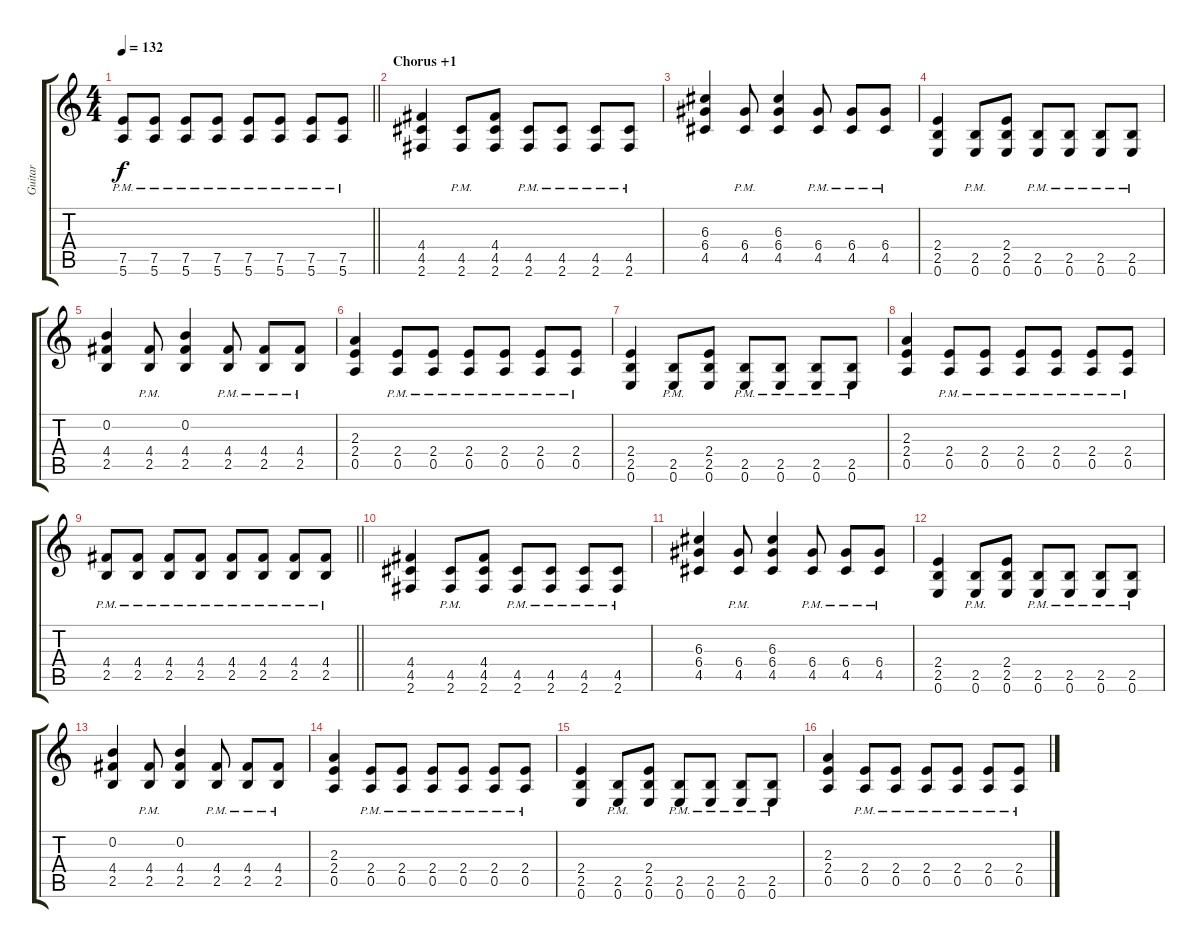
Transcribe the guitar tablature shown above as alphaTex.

\track ("Guitar" "Guitar") {instrument distortionguitar}
\staff {score tabs}
\tuning (E4 B3 G3 D3 A2 E2) {hide}
\ts (4 4)
\tempo 132
\clef g2
\barLineRight lightlight
\ks c
(7.5{pm} 5.6{pm}).8{dy f} (7.5{pm} 5.6{pm}).8 (7.5{pm} 5.6{pm}).8 (7.5{pm} 5.6{pm}).8 (7.5{pm} 5.6{pm}).8 (7.5{pm} 5.6{pm}).8 (7.5{pm} 5.6{pm}).8 (7.5{pm} 5.6{pm}).8 |
\section ("" "Chorus +1")
(4.4 4.5 2.6).4 (4.5{pm} 2.6{pm}).8 (4.4 4.5 2.6).8 (4.5{pm} 2.6{pm}).8 (4.5{pm} 2.6{pm}).8 (4.5{pm} 2.6{pm}).8 (4.5{pm} 2.6{pm}).8 |
(6.3 6.4 4.5).4 (6.4{pm} 4.5{pm}).8 (6.3 6.4 4.5).4 (6.4{pm} 4.5{pm}).8 (6.4{pm} 4.5{pm}).8 (6.4{pm} 4.5{pm}).8 |
(2.4 2.5 0.6).4 (2.5{pm} 0.6{pm}).8 (2.4 2.5 0.6).8 (2.5{pm} 0.6{pm}).8 (2.5{pm} 0.6{pm}).8 (2.5{pm} 0.6{pm}).8 (2.5{pm} 0.6{pm}).8 |
(0.2 4.4 2.5).4 (4.4{pm} 2.5{pm}).8 (0.2 4.4 2.5).4 (4.4{pm} 2.5{pm}).8 (4.4{pm} 2.5{pm}).8 (4.4{pm} 2.5{pm}).8 |
(2.3 2.4 0.5).4 (2.4{pm} 0.5{pm}).8 (2.4{pm} 0.5{pm}).8 (2.4{pm} 0.5{pm}).8 (2.4{pm} 0.5{pm}).8 (2.4{pm} 0.5{pm}).8 (2.4{pm} 0.5{pm}).8 |
(2.4 2.5 0.6).4 (2.5{pm} 0.6{pm}).8 (2.4 2.5 0.6).8 (2.5{pm} 0.6{pm}).8 (2.5{pm} 0.6{pm}).8 (2.5{pm} 0.6{pm}).8 (2.5{pm} 0.6{pm}).8 |
(2.3 2.4 0.5).4 (2.4{pm} 0.5{pm}).8 (2.4{pm} 0.5{pm}).8 (2.4{pm} 0.5{pm}).8 (2.4{pm} 0.5{pm}).8 (2.4{pm} 0.5{pm}).8 (2.4{pm} 0.5{pm}).8 |
\barLineRight lightlight
(4.4{pm} 2.5{pm}).8 (4.4{pm} 2.5{pm}).8 (4.4{pm} 2.5{pm}).8 (4.4{pm} 2.5{pm}).8 (4.4{pm} 2.5{pm}).8 (4.4{pm} 2.5{pm}).8 (4.4{pm} 2.5{pm}).8 (4.4{pm} 2.5{pm}).8 |
(4.4 4.5 2.6).4 (4.5{pm} 2.6{pm}).8 (4.4 4.5 2.6).8 (4.5{pm} 2.6{pm}).8 (4.5{pm} 2.6{pm}).8 (4.5{pm} 2.6{pm}).8 (4.5{pm} 2.6{pm}).8 |
(6.3 6.4 4.5).4 (6.4{pm} 4.5{pm}).8 (6.3 6.4 4.5).4 (6.4{pm} 4.5{pm}).8 (6.4{pm} 4.5{pm}).8 (6.4{pm} 4.5{pm}).8 |
(2.4 2.5 0.6).4 (2.5{pm} 0.6{pm}).8 (2.4 2.5 0.6).8 (2.5{pm} 0.6{pm}).8 (2.5{pm} 0.6{pm}).8 (2.5{pm} 0.6{pm}).8 (2.5{pm} 0.6{pm}).8 |
(0.2 4.4 2.5).4 (4.4{pm} 2.5{pm}).8 (0.2 4.4 2.5).4 (4.4{pm} 2.5{pm}).8 (4.4{pm} 2.5{pm}).8 (4.4{pm} 2.5{pm}).8 |
(2.3 2.4 0.5).4 (2.4{pm} 0.5{pm}).8 (2.4{pm} 0.5{pm}).8 (2.4{pm} 0.5{pm}).8 (2.4{pm} 0.5{pm}).8 (2.4{pm} 0.5{pm}).8 (2.4{pm} 0.5{pm}).8 |
(2.4 2.5 0.6).4 (2.5{pm} 0.6{pm}).8 (2.4 2.5 0.6).8 (2.5{pm} 0.6{pm}).8 (2.5{pm} 0.6{pm}).8 (2.5{pm} 0.6{pm}).8 (2.5{pm} 0.6{pm}).8 |
(2.3 2.4 0.5).4 (2.4{pm} 0.5{pm}).8 (2.4{pm} 0.5{pm}).8 (2.4{pm} 0.5{pm}).8 (2.4{pm} 0.5{pm}).8 (2.4{pm} 0.5{pm}).8 (2.4{pm} 0.5{pm}).8
